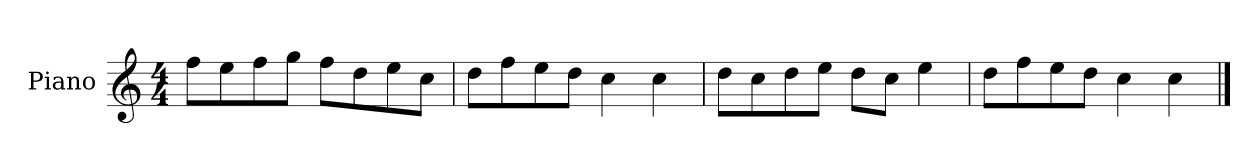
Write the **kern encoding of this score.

**kern
*part1
*staff1
*I"Piano
*I'P-no
*clefG2
*k[]
*M4/4
*MM90
=1
8ff\L
8ee\
8ff\
8gg\J
8ff\L
8dd\
8ee\
8cc\J
=2
8dd\L
8ff\
8ee\
8dd\J
4cc\
4cc\
=3
8dd\L
8cc\
8dd\
8ee\J
8dd\L
8cc\J
4ee\
=4
8dd\L
8ff\
8ee\
8dd\J
4cc\
4cc\
==
*-
